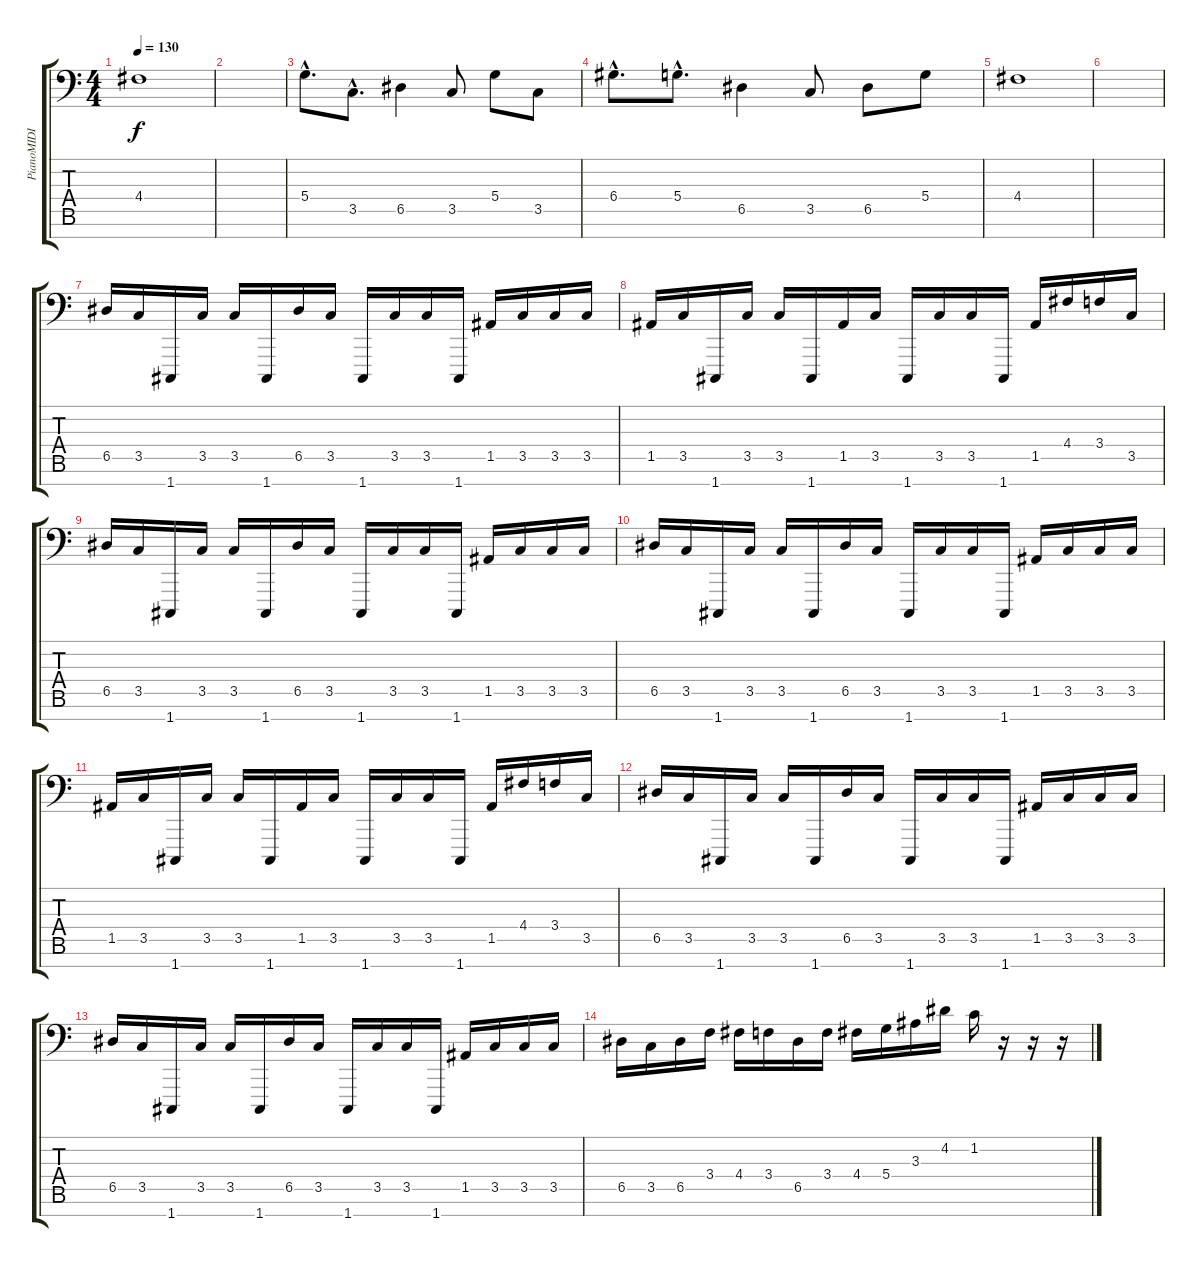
\track ("PianoMIDI" "PianoMIDI") {instrument acousticgrandpiano}
\staff {score tabs}
\tuning (E4 B3 G3 D3 A2 E2 C-1) {hide}
\ts (4 4)
\tempo 130
\clef f4
\ks c
4.4.1{dy f} |
|
5.4{hac}.8{d} 3.5{hac}.8{d} 6.5.4 3.5.8 5.4.8 3.5.8 |
6.4{hac}.8{d} 5.4{hac}.8{d} 6.5.4 3.5.8 6.5.8 5.4.8 |
4.4.1 |
|
6.5.16 3.5.16 1.7.16 3.5.16 3.5.16 1.7.16 6.5.16 3.5.16 1.7.16 3.5.16 3.5.16 1.7.16 1.5.16 3.5.16 3.5.16 3.5.16 |
1.5.16 3.5.16 1.7.16 3.5.16 3.5.16 1.7.16 1.5.16 3.5.16 1.7.16 3.5.16 3.5.16 1.7.16 1.5.16 4.4.16 3.4.16 3.5.16 |
6.5.16 3.5.16 1.7.16 3.5.16 3.5.16 1.7.16 6.5.16 3.5.16 1.7.16 3.5.16 3.5.16 1.7.16 1.5.16 3.5.16 3.5.16 3.5.16 |
6.5.16 3.5.16 1.7.16 3.5.16 3.5.16 1.7.16 6.5.16 3.5.16 1.7.16 3.5.16 3.5.16 1.7.16 1.5.16 3.5.16 3.5.16 3.5.16 |
1.5.16 3.5.16 1.7.16 3.5.16 3.5.16 1.7.16 1.5.16 3.5.16 1.7.16 3.5.16 3.5.16 1.7.16 1.5.16 4.4.16 3.4.16 3.5.16 |
6.5.16 3.5.16 1.7.16 3.5.16 3.5.16 1.7.16 6.5.16 3.5.16 1.7.16 3.5.16 3.5.16 1.7.16 1.5.16 3.5.16 3.5.16 3.5.16 |
6.5.16 3.5.16 1.7.16 3.5.16 3.5.16 1.7.16 6.5.16 3.5.16 1.7.16 3.5.16 3.5.16 1.7.16 1.5.16 3.5.16 3.5.16 3.5.16 |
6.5.16 3.5.16 6.5.16 3.4.16 4.4.16 3.4.16 6.5.16 3.4.16 4.4.16 5.4.16 3.3.16 4.2.16 1.2.16 r.16 r.16 r.16
